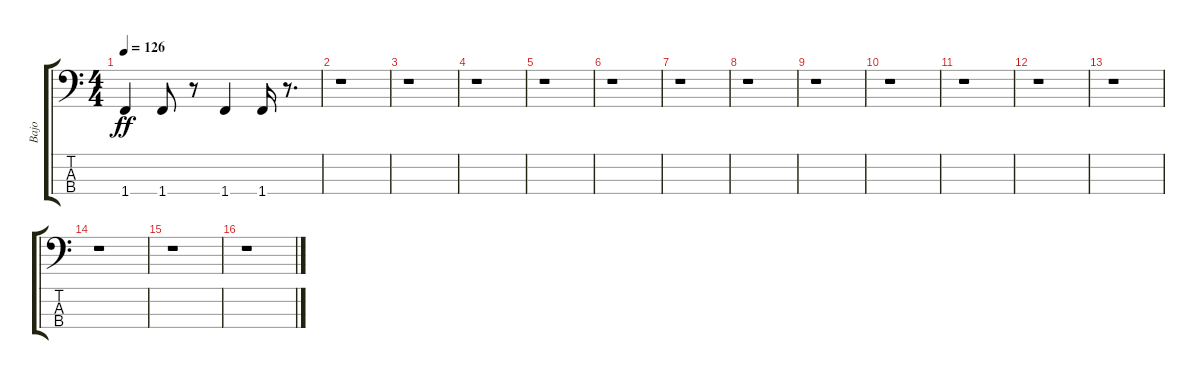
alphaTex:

\track ("Bajo" "Bajo") {instrument fretlessbass}
\staff {score tabs}
\tuning (G2 D2 A1 E1) {hide}
\ts (4 4)
\tempo 126
\clef f4
\ks c
1.4.4{dy ff} 1.4.8 r.8 1.4.4 1.4.16 r.8{d} |
r.1 |
r.1 |
r.1 |
r.1 |
r.1 |
r.1 |
r.1 |
r.1 |
r.1 |
r.1 |
r.1 |
r.1 |
r.1 |
r.1 |
r.1
